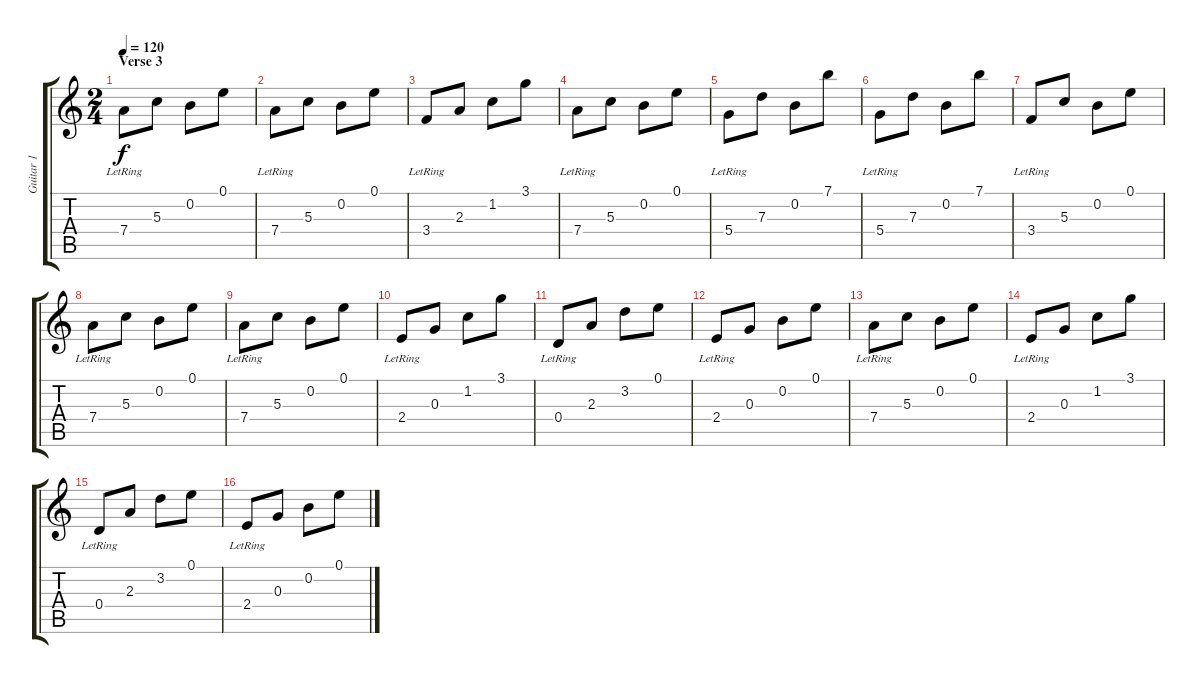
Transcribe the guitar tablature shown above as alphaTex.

\track ("Guitar 1" "Guitar 1") {instrument acousticguitarsteel}
\staff {score tabs}
\tuning (E4 B3 G3 D3 A2 E2) {hide}
\ts (2 4)
\section ("" "Verse 3")
\tempo 120
\clef g2
\ks c
7.4{lr}.8{dy f} 5.3.8 0.2.8 0.1.8 |
7.4{lr}.8 5.3.8 0.2.8 0.1.8 |
3.4{lr}.8 2.3.8 1.2.8 3.1.8 |
7.4{lr}.8 5.3.8 0.2.8 0.1.8 |
5.4{lr}.8 7.3.8 0.2.8 7.1.8 |
5.4{lr}.8 7.3.8 0.2.8 7.1.8 |
3.4{lr}.8 5.3.8 0.2.8 0.1.8 |
7.4{lr}.8 5.3.8 0.2.8 0.1.8 |
7.4{lr}.8 5.3.8 0.2.8 0.1.8 |
2.4{lr}.8 0.3.8 1.2.8 3.1.8 |
0.4{lr}.8 2.3.8 3.2.8 0.1.8 |
2.4{lr}.8 0.3.8 0.2.8 0.1.8 |
7.4{lr}.8 5.3.8 0.2.8 0.1.8 |
2.4{lr}.8 0.3.8 1.2.8 3.1.8 |
0.4{lr}.8 2.3.8 3.2.8 0.1.8 |
2.4{lr}.8 0.3.8 0.2.8 0.1.8
